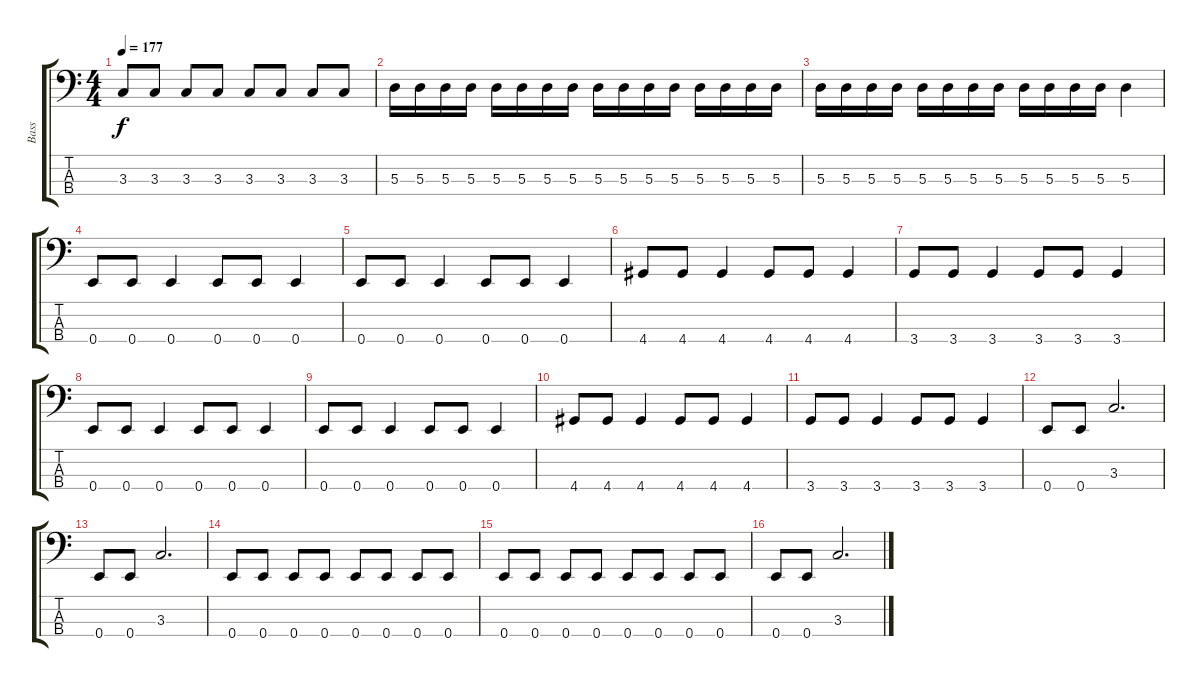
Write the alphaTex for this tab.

\track ("Bass" "Bass") {solo instrument electricbassfinger}
\staff {score tabs}
\tuning (G2 D2 A1 E1) {hide}
\ts (4 4)
\tempo 177
\clef f4
\ks c
3.3.8{dy f} 3.3.8 3.3.8 3.3.8 3.3.8 3.3.8 3.3.8 3.3.8 |
5.3.16 5.3.16 5.3.16 5.3.16 5.3.16 5.3.16 5.3.16 5.3.16 5.3.16 5.3.16 5.3.16 5.3.16 5.3.16 5.3.16 5.3.16 5.3.16 |
5.3.16 5.3.16 5.3.16 5.3.16 5.3.16 5.3.16 5.3.16 5.3.16 5.3.16 5.3.16 5.3.16 5.3.16 5.3.4 |
0.4.8 0.4.8 0.4.4 0.4.8 0.4.8 0.4.4 |
0.4.8 0.4.8 0.4.4 0.4.8 0.4.8 0.4.4 |
4.4.8 4.4.8 4.4.4 4.4.8 4.4.8 4.4.4 |
3.4.8 3.4.8 3.4.4 3.4.8 3.4.8 3.4.4 |
0.4.8 0.4.8 0.4.4 0.4.8 0.4.8 0.4.4 |
0.4.8 0.4.8 0.4.4 0.4.8 0.4.8 0.4.4 |
4.4.8 4.4.8 4.4.4 4.4.8 4.4.8 4.4.4 |
3.4.8 3.4.8 3.4.4 3.4.8 3.4.8 3.4.4 |
0.4.8 0.4.8 3.3.2{d} |
0.4.8 0.4.8 3.3.2{d} |
0.4.8 0.4.8 0.4.8 0.4.8 0.4.8 0.4.8 0.4.8 0.4.8 |
0.4.8 0.4.8 0.4.8 0.4.8 0.4.8 0.4.8 0.4.8 0.4.8 |
0.4.8 0.4.8 3.3.2{d}
